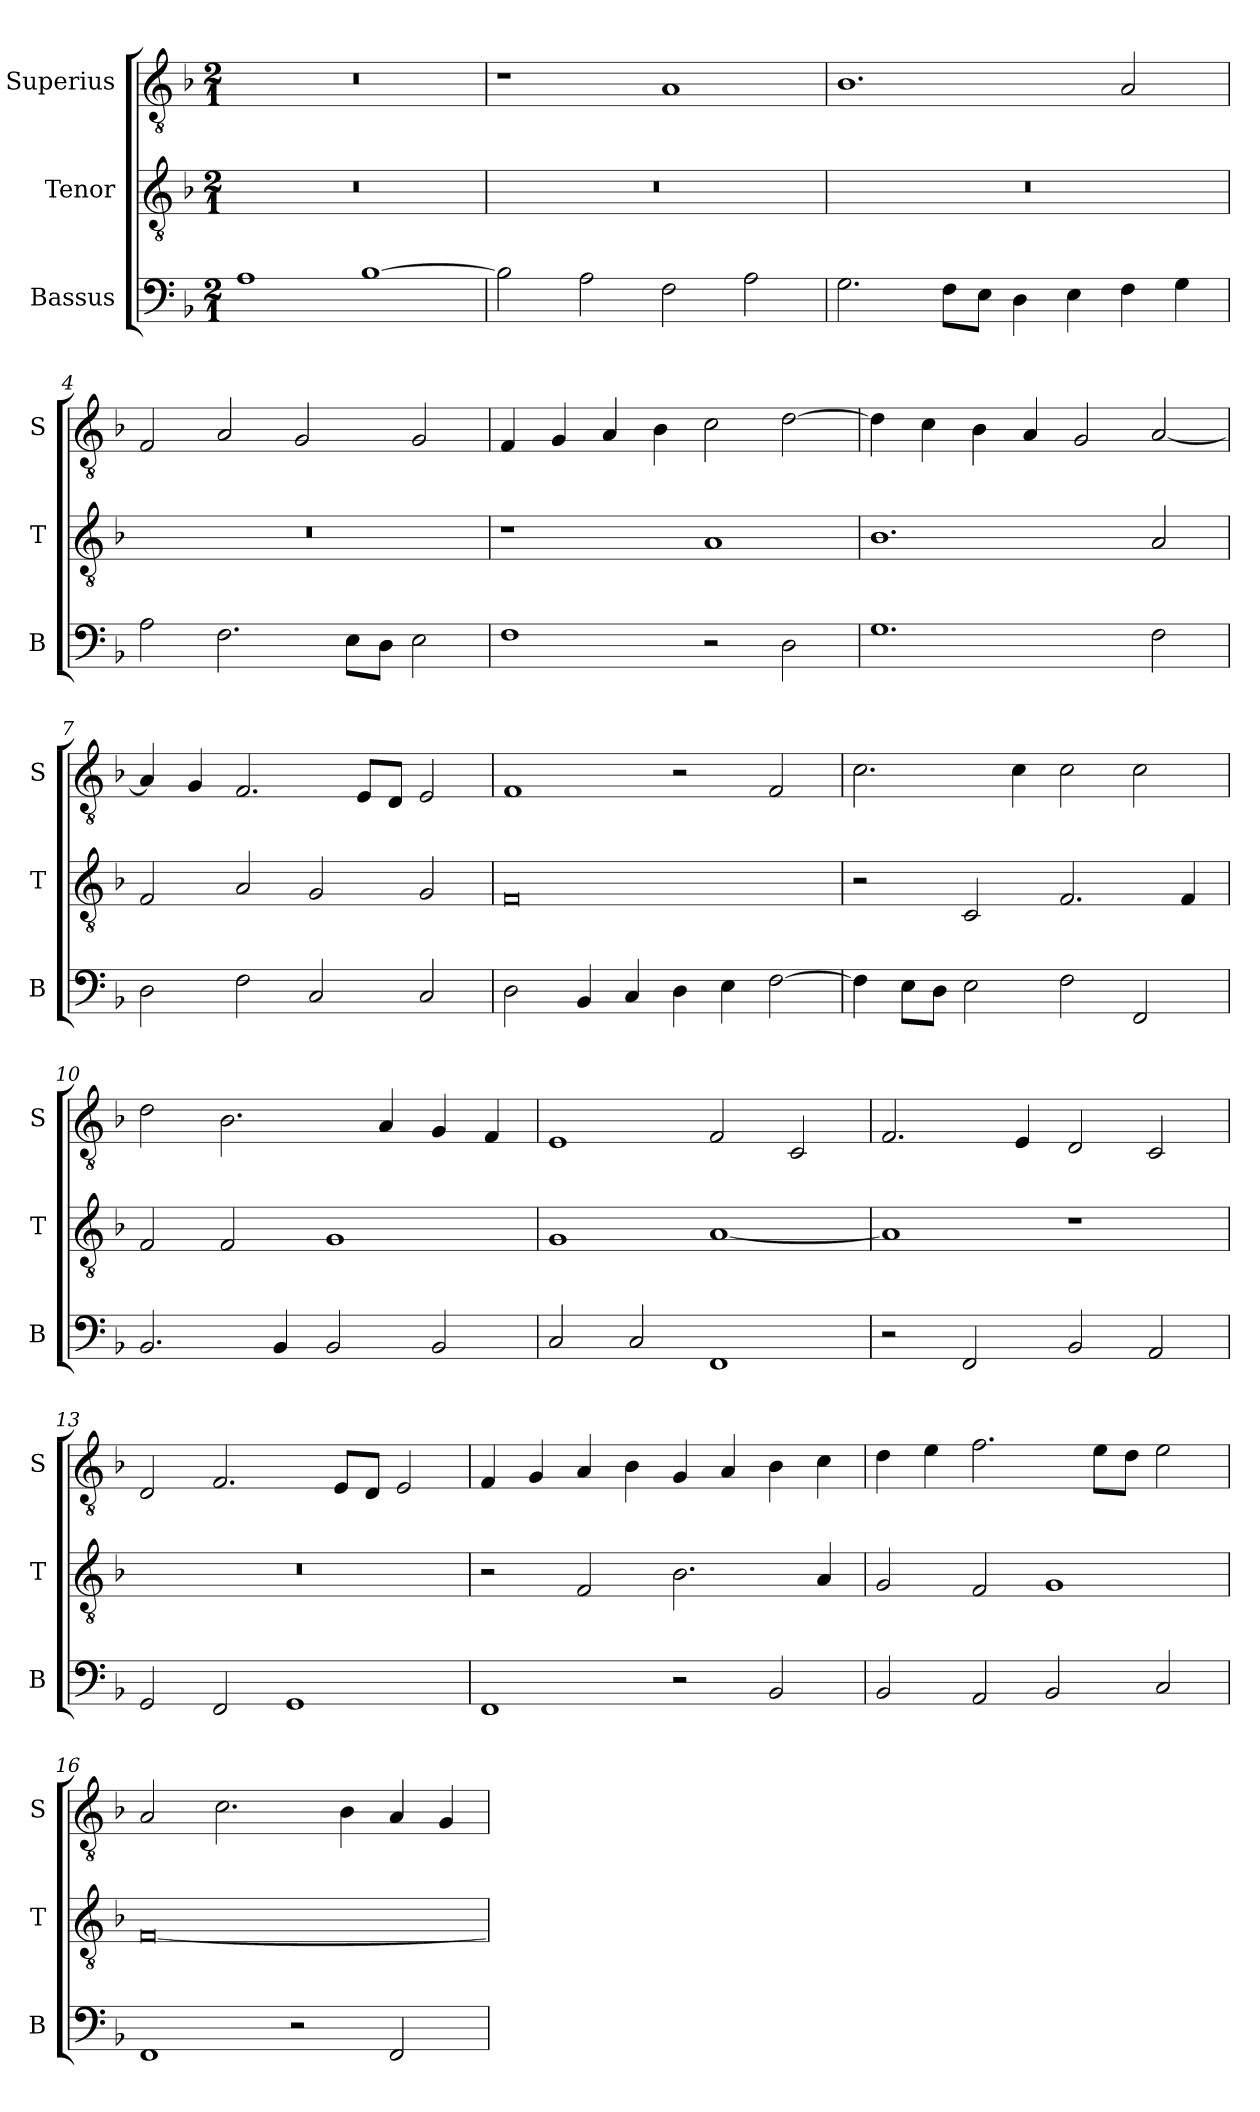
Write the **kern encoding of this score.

**kern	**kern	**kern
*part3	*part2	*part1
*staff3	*staff2	*staff1
*I"Bassus	*I"Tenor	*I"Superius
*I'B	*I'T	*I'S
*clefF4	*clefGv2	*clefGv2
*k[b-]	*k[b-]	*k[b-]
*F:	*F:	*F:
*M2/1	*M2/1	*M2/1
=1	=1	=1
1A	0r	0r
[1B-	.	.
=2	=2	=2
2B-]	0r	1r
2A	.	.
2F	.	1A
2A	.	.
=3	=3	=3
2.G	0r	1.B-
8FL	.	.
8EJ	.	.
4D	.	.
4E	.	.
4F	.	2A
4G	.	.
=4	=4	=4
2A	0r	2F
2.F	.	2A
.	.	2G
8EL	.	.
8DJ	.	.
2E	.	2G
=5	=5	=5
1F	1r	4F
.	.	4G
.	.	4A
.	.	4B-
2r	1A	2c
2D	.	[2d
=6	=6	=6
1.G	1.B-	4d]
.	.	4c
.	.	4B-
.	.	4A
.	.	2G
2F	2A	[2A
=7	=7	=7
2D	2F	4A]
.	.	4G
2F	2A	2.F
2C	2G	.
.	.	8EL
.	.	8DJ
2C	2G	2E
=8	=8	=8
2D	0F	1F
4BB-	.	.
4C	.	.
4D	.	2r
4E	.	.
[2F	.	2F
=9	=9	=9
4F]	2r	2.c
8EL	.	.
8DJ	.	.
2E	2C	.
.	.	4c
2F	2.F	2c
2FF	.	2c
.	4F	.
=10	=10	=10
2.BB-	2F	2d
.	2F	2.B-
4BB-	.	.
2BB-	1G	.
.	.	4A
2BB-	.	4G
.	.	4F
=11	=11	=11
2C	1G	1E
2C	.	.
1FF	[1A	2F
.	.	2C
=12	=12	=12
2r	1A]	2.F
2FF	.	.
.	.	4E
2BB-	1r	2D
2AA	.	2C
=13	=13	=13
2GG	0r	2D
2FF	.	2.F
1GG	.	.
.	.	8EL
.	.	8DJ
.	.	2E
=14	=14	=14
1FF	2r	4F
.	.	4G
.	2F	4A
.	.	4B-
2r	2.B-	4G
.	.	4A
2BB-	.	4B-
.	4A	4c
=15	=15	=15
2BB-	2G	4d
.	.	4e
2AA	2F	2.f
2BB-	1G	.
.	.	8eL
.	.	8dJ
2C	.	2e
=16	=16	=16
1FF	[0F	2A
.	.	2.c
2r	.	.
.	.	4B-
2FF	.	4A
.	.	4G
=	=	=
*-	*-	*-
